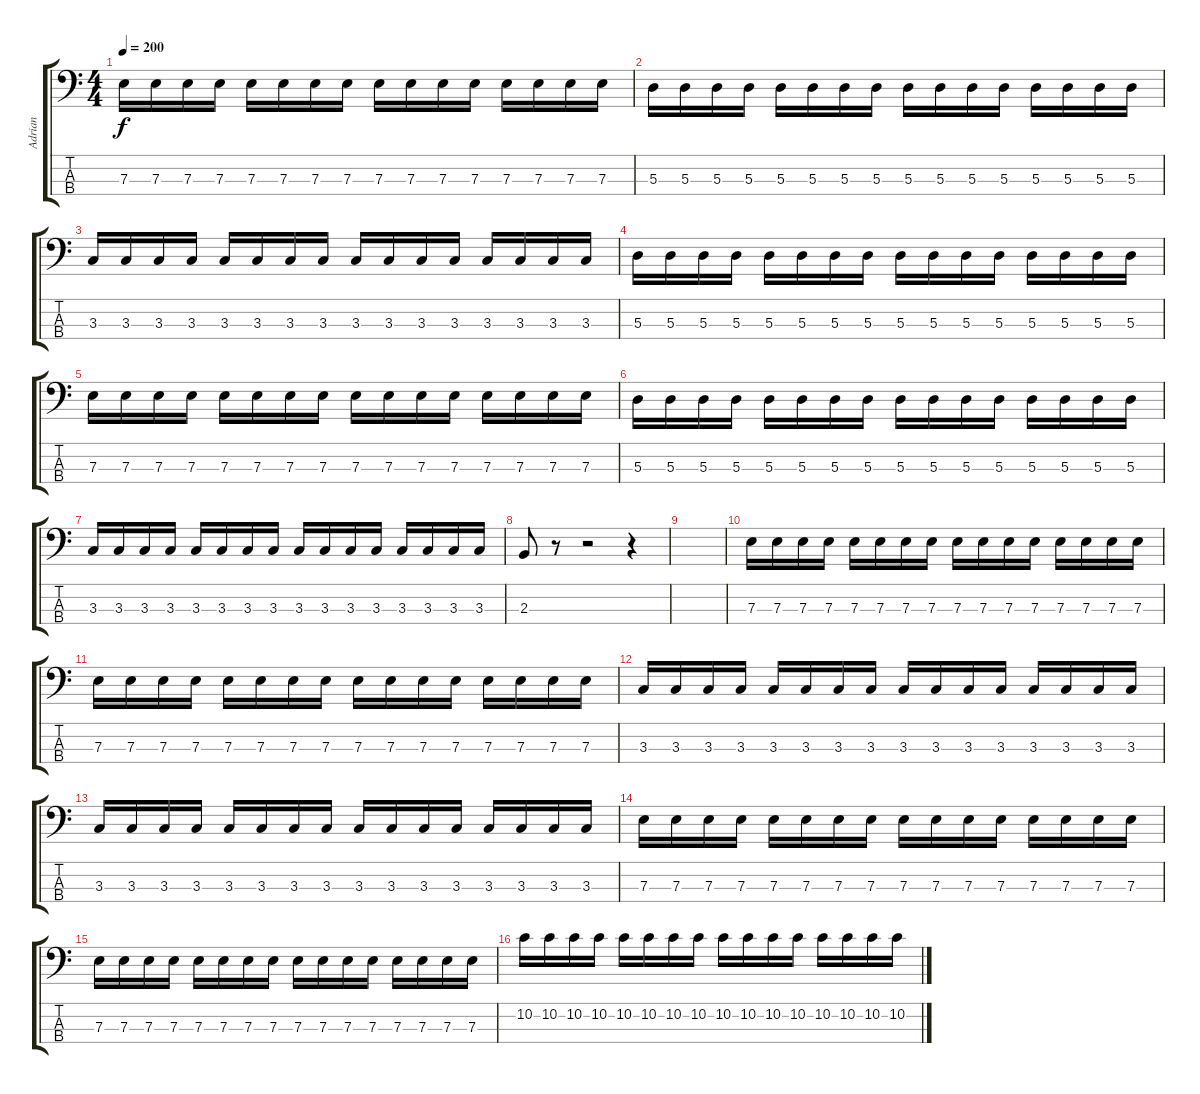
\track ("Adrian" "Adrian") {instrument electricbasspick}
\staff {score tabs}
\tuning (G2 D2 A1 E1) {hide}
\ts (4 4)
\tempo 200
\clef f4
\ks c
7.3.16{dy f} 7.3.16 7.3.16 7.3.16 7.3.16 7.3.16 7.3.16 7.3.16 7.3.16 7.3.16 7.3.16 7.3.16 7.3.16 7.3.16 7.3.16 7.3.16 |
5.3.16 5.3.16 5.3.16 5.3.16 5.3.16 5.3.16 5.3.16 5.3.16 5.3.16 5.3.16 5.3.16 5.3.16 5.3.16 5.3.16 5.3.16 5.3.16 |
3.3.16 3.3.16 3.3.16 3.3.16 3.3.16 3.3.16 3.3.16 3.3.16 3.3.16 3.3.16 3.3.16 3.3.16 3.3.16 3.3.16 3.3.16 3.3.16 |
5.3.16 5.3.16 5.3.16 5.3.16 5.3.16 5.3.16 5.3.16 5.3.16 5.3.16 5.3.16 5.3.16 5.3.16 5.3.16 5.3.16 5.3.16 5.3.16 |
7.3.16 7.3.16 7.3.16 7.3.16 7.3.16 7.3.16 7.3.16 7.3.16 7.3.16 7.3.16 7.3.16 7.3.16 7.3.16 7.3.16 7.3.16 7.3.16 |
5.3.16 5.3.16 5.3.16 5.3.16 5.3.16 5.3.16 5.3.16 5.3.16 5.3.16 5.3.16 5.3.16 5.3.16 5.3.16 5.3.16 5.3.16 5.3.16 |
3.3.16 3.3.16 3.3.16 3.3.16 3.3.16 3.3.16 3.3.16 3.3.16 3.3.16 3.3.16 3.3.16 3.3.16 3.3.16 3.3.16 3.3.16 3.3.16 |
2.3.8 r.8 r.2 r.4 |
|
\section ("" "")
7.3.16 7.3.16 7.3.16 7.3.16 7.3.16 7.3.16 7.3.16 7.3.16 7.3.16 7.3.16 7.3.16 7.3.16 7.3.16 7.3.16 7.3.16 7.3.16 |
7.3.16 7.3.16 7.3.16 7.3.16 7.3.16 7.3.16 7.3.16 7.3.16 7.3.16 7.3.16 7.3.16 7.3.16 7.3.16 7.3.16 7.3.16 7.3.16 |
3.3.16 3.3.16 3.3.16 3.3.16 3.3.16 3.3.16 3.3.16 3.3.16 3.3.16 3.3.16 3.3.16 3.3.16 3.3.16 3.3.16 3.3.16 3.3.16 |
3.3.16 3.3.16 3.3.16 3.3.16 3.3.16 3.3.16 3.3.16 3.3.16 3.3.16 3.3.16 3.3.16 3.3.16 3.3.16 3.3.16 3.3.16 3.3.16 |
7.3.16 7.3.16 7.3.16 7.3.16 7.3.16 7.3.16 7.3.16 7.3.16 7.3.16 7.3.16 7.3.16 7.3.16 7.3.16 7.3.16 7.3.16 7.3.16 |
7.3.16 7.3.16 7.3.16 7.3.16 7.3.16 7.3.16 7.3.16 7.3.16 7.3.16 7.3.16 7.3.16 7.3.16 7.3.16 7.3.16 7.3.16 7.3.16 |
10.2.16 10.2.16 10.2.16 10.2.16 10.2.16 10.2.16 10.2.16 10.2.16 10.2.16 10.2.16 10.2.16 10.2.16 10.2.16 10.2.16 10.2.16 10.2.16
